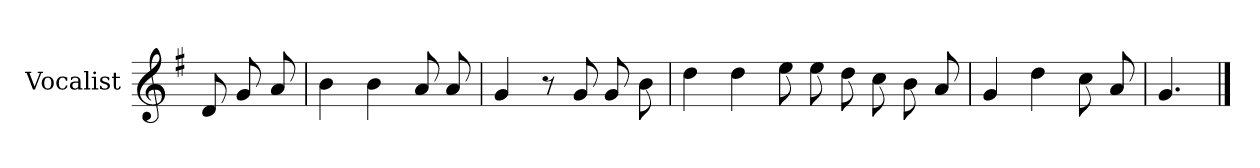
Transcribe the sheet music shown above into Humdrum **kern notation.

**kern
*part1
*staff1
*I"Vocalist
*k[f#]
*G:
=
8d
8g
8a
=1
4b
4b
8a
8a
=2
4g
8r
8g
8g
8b
=3
4dd
4dd
8ee
8ee
8dd
8cc
8b
8a
=4
4g
4dd
8cc
8a
=5
4.g
==
*-
